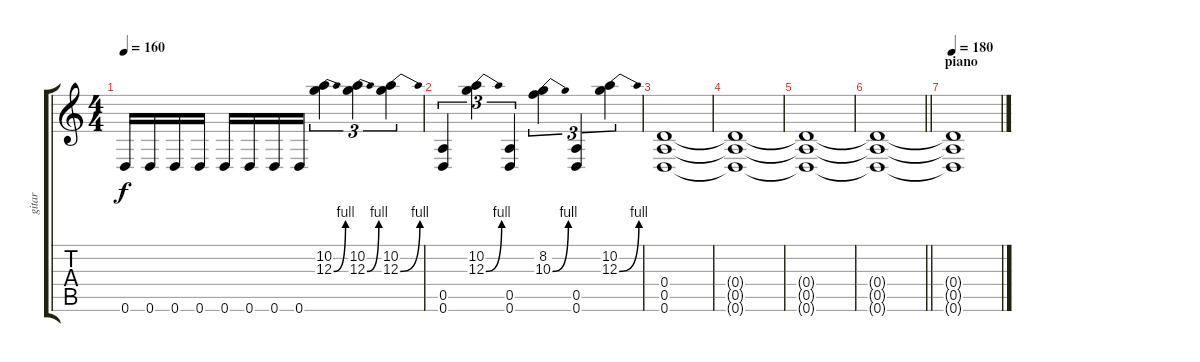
\track ("gitar" "gitar") {instrument distortionguitar}
\staff {score tabs}
\tuning (E4 B3 G3 D3 A2 D2) {hide}
\ts (4 4)
\tempo 160
\clef g2
\ks c
0.6.16{dy f} 0.6.16 0.6.16 0.6.16 0.6.16 0.6.16 0.6.16 0.6.16 (10.2 12.3{be (bend 0 0 60 4)}).4{tu (3 2)} (10.2 12.3{be (bend 0 0 60 4)}).4{tu (3 2)} (10.2 12.3{be (bend 0 0 60 4)}).4{tu (3 2)} |
(0.5 0.6).4{tu (3 2)} (10.2 12.3{be (bend 0 0 60 4)}).4{tu (3 2)} (0.5 0.6).4{tu (3 2)} (8.2 10.3{be (bend 0 0 60 4)}).4{tu (3 2)} (0.5 0.6).4{tu (3 2)} (10.2 12.3{be (bend 0 0 60 4)}).4{tu (3 2)} |
(0.4 0.5 0.6).1 |
(0.4{t} 0.5{t} 0.6{t}).1 |
(0.4{t} 0.5{t} 0.6{t}).1 |
\barLineRight lightlight
(0.4{t} 0.5{t} 0.6{t}).1 |
\section ("" "piano")
\tempo 180
(0.4{t} 0.5{t} 0.6{t}).1
